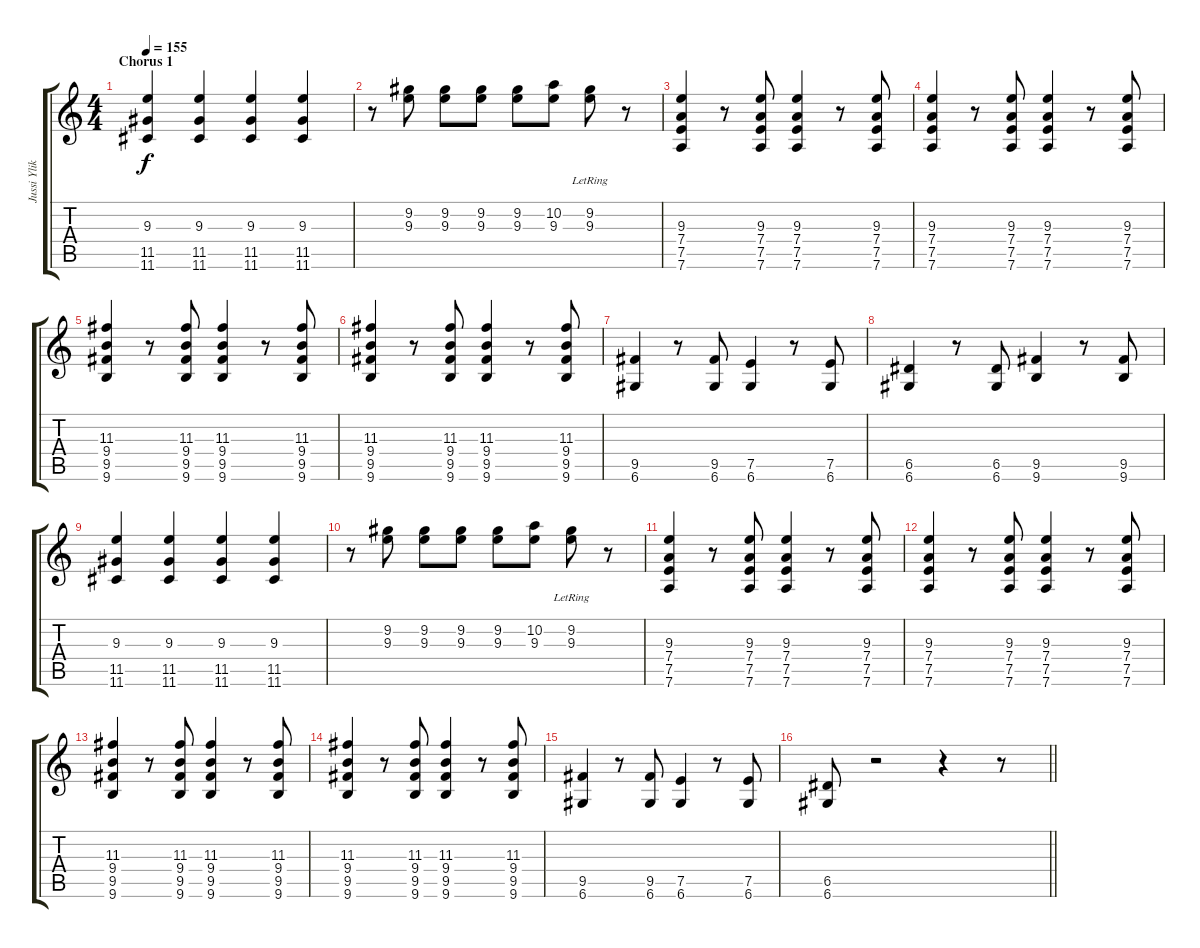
\track ("Jussi Ylikoski - Guitar" "Jussi Ylik") {instrument distortionguitar}
\staff {score tabs}
\tuning (E4 B3 G3 D3 A2 D2) {hide}
\ts (4 4)
\section ("" "Chorus 1")
\tempo 155
\clef g2
\ks c
(9.3 11.5 11.6).4{dy f} (9.3 11.5 11.6).4 (9.3 11.5 11.6).4 (9.3 11.5 11.6).4 |
r.8 (9.2 9.3).8 (9.2 9.3).8 (9.2 9.3).8 (9.2 9.3).8 (10.2 9.3).8 (9.2{lr} 9.3).8 r.8 |
(9.3 7.4 7.5 7.6).4 r.8 (9.3 7.4 7.5 7.6).8 (9.3 7.4 7.5 7.6).4 r.8 (9.3 7.4 7.5 7.6).8 |
(9.3 7.4 7.5 7.6).4 r.8 (9.3 7.4 7.5 7.6).8 (9.3 7.4 7.5 7.6).4 r.8 (9.3 7.4 7.5 7.6).8 |
(11.3 9.4 9.5 9.6).4 r.8 (11.3 9.4 9.5 9.6).8 (11.3 9.4 9.5 9.6).4 r.8 (11.3 9.4 9.5 9.6).8 |
(11.3 9.4 9.5 9.6).4 r.8 (11.3 9.4 9.5 9.6).8 (11.3 9.4 9.5 9.6).4 r.8 (11.3 9.4 9.5 9.6).8 |
(9.5 6.6).4 r.8 (9.5 6.6).8 (7.5 6.6).4 r.8 (7.5 6.6).8 |
(6.5 6.6).4 r.8 (6.5 6.6).8 (9.5 9.6).4 r.8 (9.5 9.6).8 |
(9.3 11.5 11.6).4 (9.3 11.5 11.6).4 (9.3 11.5 11.6).4 (9.3 11.5 11.6).4 |
r.8 (9.2 9.3).8 (9.2 9.3).8 (9.2 9.3).8 (9.2 9.3).8 (10.2 9.3).8 (9.2{lr} 9.3).8 r.8 |
(9.3 7.4 7.5 7.6).4 r.8 (9.3 7.4 7.5 7.6).8 (9.3 7.4 7.5 7.6).4 r.8 (9.3 7.4 7.5 7.6).8 |
(9.3 7.4 7.5 7.6).4 r.8 (9.3 7.4 7.5 7.6).8 (9.3 7.4 7.5 7.6).4 r.8 (9.3 7.4 7.5 7.6).8 |
(11.3 9.4 9.5 9.6).4 r.8 (11.3 9.4 9.5 9.6).8 (11.3 9.4 9.5 9.6).4 r.8 (11.3 9.4 9.5 9.6).8 |
(11.3 9.4 9.5 9.6).4 r.8 (11.3 9.4 9.5 9.6).8 (11.3 9.4 9.5 9.6).4 r.8 (11.3 9.4 9.5 9.6).8 |
(9.5 6.6).4 r.8 (9.5 6.6).8 (7.5 6.6).4 r.8 (7.5 6.6).8 |
\barLineRight lightlight
(6.5 6.6).8 r.2 r.4 r.8
